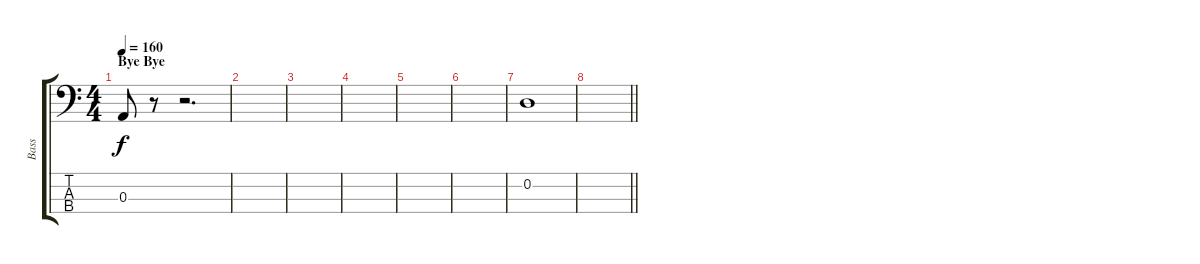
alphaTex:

\track ("Bass" "Bass") {instrument electricbassfinger}
\staff {score tabs}
\tuning (G2 D2 A1 E1) {hide}
\ts (4 4)
\section ("" "Bye Bye")
\tempo 160
\clef f4
\ks c
0.3.8{dy f} r.8 r.2{d} |
|
|
|
|
|
0.2.1 |
\barLineRight lightlight
